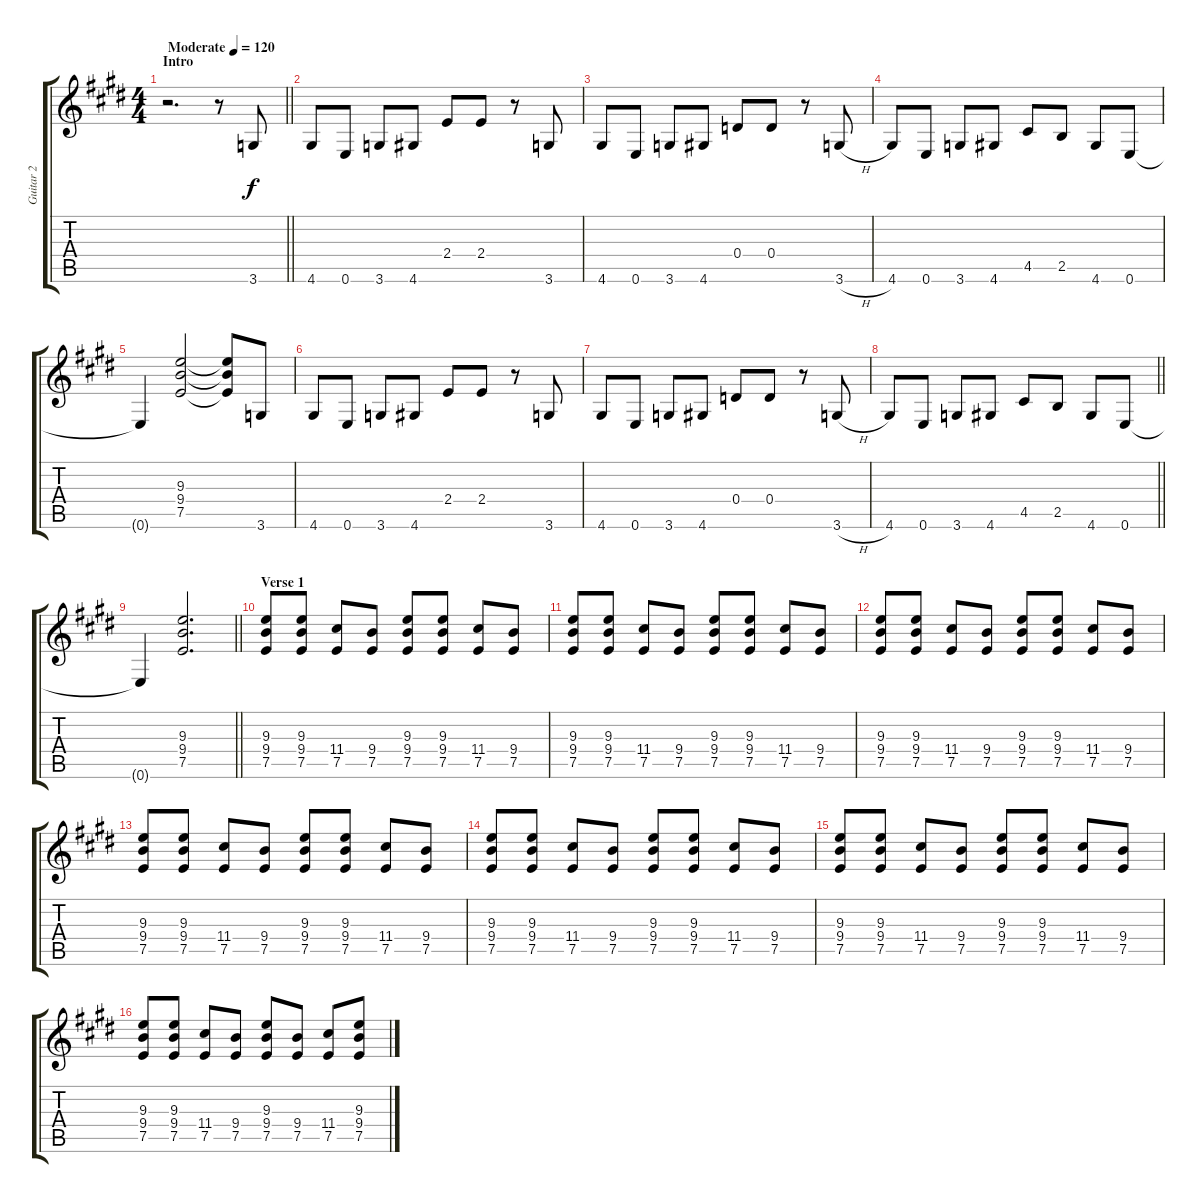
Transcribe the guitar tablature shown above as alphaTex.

\track ("Guitar 2" "Guitar 2") {instrument overdrivenguitar}
\staff {score tabs}
\tuning (E4 B3 G3 D3 A2 E2) {hide}
\ts (4 4)
\section ("" "Intro")
\tempo (120 "Moderate")
\clef g2
\barLineRight lightlight
\ks e
r.2{d dy f instrument overdrivenguitar} r.8 3.6.8 |
4.6.8 0.6.8 3.6.8 4.6.8 2.4.8 2.4.8 r.8 3.6.8 |
4.6.8 0.6.8 3.6.8 4.6.8 0.4.8 0.4.8 r.8 3.6{h}.8 |
4.6.8 0.6.8 3.6.8 4.6.8 4.5.8 2.5.8 4.6.8 0.6.8 |
0.6{t}.4 (9.3 9.4 7.5).2 (9.3{t} 9.4{t} 7.5{t}).8 3.6.8 |
4.6.8 0.6.8 3.6.8 4.6.8 2.4.8 2.4.8 r.8 3.6.8 |
4.6.8 0.6.8 3.6.8 4.6.8 0.4.8 0.4.8 r.8 3.6{h}.8 |
\barLineRight lightlight
4.6.8 0.6.8 3.6.8 4.6.8 4.5.8 2.5.8 4.6.8 0.6.8 |
\section ("" "")
\barLineRight lightlight
0.6{t}.4 (9.3 9.4 7.5).2{d} |
\section ("" "Verse 1")
(9.3 9.4 7.5).8 (9.3 9.4 7.5).8 (11.4 7.5).8 (9.4 7.5).8 (9.3 9.4 7.5).8 (9.3 9.4 7.5).8 (11.4 7.5).8 (9.4 7.5).8 |
(9.3 9.4 7.5).8 (9.3 9.4 7.5).8 (11.4 7.5).8 (9.4 7.5).8 (9.3 9.4 7.5).8 (9.3 9.4 7.5).8 (11.4 7.5).8 (9.4 7.5).8 |
(9.3 9.4 7.5).8 (9.3 9.4 7.5).8 (11.4 7.5).8 (9.4 7.5).8 (9.3 9.4 7.5).8 (9.3 9.4 7.5).8 (11.4 7.5).8 (9.4 7.5).8 |
(9.3 9.4 7.5).8 (9.3 9.4 7.5).8 (11.4 7.5).8 (9.4 7.5).8 (9.3 9.4 7.5).8 (9.3 9.4 7.5).8 (11.4 7.5).8 (9.4 7.5).8 |
(9.3 9.4 7.5).8 (9.3 9.4 7.5).8 (11.4 7.5).8 (9.4 7.5).8 (9.3 9.4 7.5).8 (9.3 9.4 7.5).8 (11.4 7.5).8 (9.4 7.5).8 |
(9.3 9.4 7.5).8 (9.3 9.4 7.5).8 (11.4 7.5).8 (9.4 7.5).8 (9.3 9.4 7.5).8 (9.3 9.4 7.5).8 (11.4 7.5).8 (9.4 7.5).8 |
(9.3 9.4 7.5).8 (9.3 9.4 7.5).8 (11.4 7.5).8 (9.4 7.5).8 (9.3 9.4 7.5).8 (9.4 7.5).8 (11.4 7.5).8 (9.3 9.4 7.5).8
